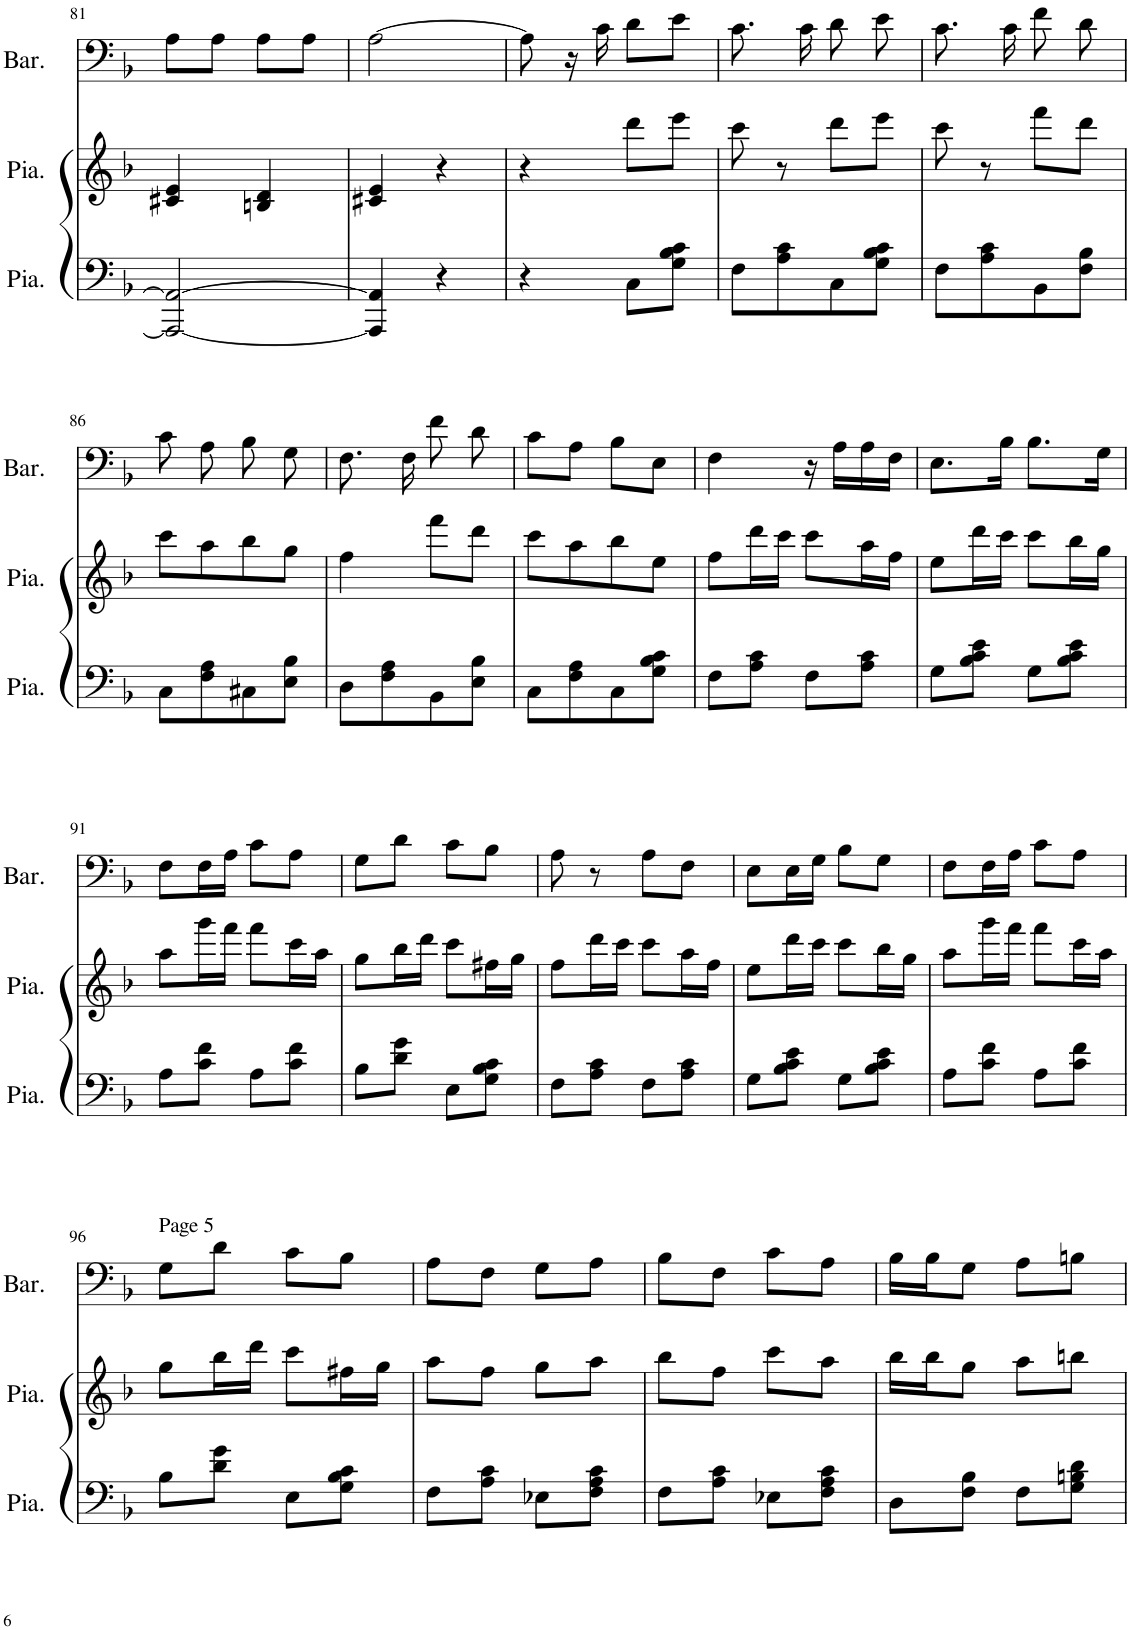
**kern	**kern	**kern
*part3	*part2	*part1
*staff3	*staff2	*staff1
*I"Piano	*I"Piano	*I"Baryton
*I'Pia.	*I'Pia.	*I'Bar.
!!LO:PB:g=z
*clefF4	*clefG2	*clefF4
*k[b-]	*k[b-]	*k[b-]
*M2/4	*M2/4	*M2/4
=81	=81	=81
2AAA/_ 2AA/_	4c#X/ 4e/	8A\L
.	.	8A\J
.	4Bn/ 4d/	8A\L
.	.	8A\J
=82	=82	=82
4AAA/] 4AA/]	4c#X/ 4e/	[2A\
4r	4r	.
=83	=83	=83
4r	4r	8A\]
.	.	16r
.	.	16c\
8C\L	8ddd\L	8d\L
8G\ 8B-\ 8c\J	8eee\J	8e\J
=84	=84	=84
8F\L	8ccc\	8.c\
8A\ 8c\	8r	.
.	.	16c\
8C\	8ddd\L	8d\
8G\ 8B-\ 8c\J	8eee\J	8e\
=85	=85	=85
8F\L	8ccc\	8.c\
8A\ 8c\	8r	.
.	.	16c\
8BB-\	8fff\L	8f\
8F\ 8B-\J	8ddd\J	8d\
!!LO:LB:g=z
=86	=86	=86
8C\L	8ccc\L	8c\
8F\ 8A\	8aa\	8A\
8C#X\	8bb-\	8B-\
8E\ 8B-\J	8gg\J	8G\
=87	=87	=87
8D\L	4ff\	8.F\
8F\ 8A\	.	.
.	.	16F\
8BB-\	8fff\L	8f\
8E\ 8B-\J	8ddd\J	8d\
=88	=88	=88
8C\L	8ccc\L	8c\L
8F\ 8A\	8aa\	8A\J
8C\	8bb-\	8B-\L
8G\ 8B-\ 8c\J	8ee\J	8E\J
=89	=89	=89
8F\L	8ff\L	4F\
8A\ 8c\J	16ddd\L	.
.	16ccc\JJ	.
8F\L	8ccc\L	16r
.	.	16A\LL
8A\ 8c\J	16aa\L	16A\
.	16ff\JJ	16F\JJ
=90	=90	=90
8G\L	8ee\L	8.E\L
8B-\ 8c\ 8e\J	16ddd\L	.
.	16ccc\JJ	16B-\Jk
8G\L	8ccc\L	8.B-\L
8B-\ 8c\ 8e\J	16bb-\L	.
.	16gg\JJ	16G\Jk
!!LO:LB:g=z
=91	=91	=91
8A\L	8aa\L	8F\L
8c\ 8f\J	16ggg\L	16F\L
.	16fff\JJ	16A\JJ
8A\L	8fff\L	8c\L
8c\ 8f\J	16ccc\L	8A\J
.	16aa\JJ	.
=92	=92	=92
8B-\L	8gg\L	8G\L
8d\ 8g\J	16bb-\L	8d\J
.	16ddd\JJ	.
8E\L	8ccc\L	8c\L
8G\ 8B-\ 8c\J	16ff#X\L	8B-\J
.	16gg\JJ	.
=93	=93	=93
8F\L	8ff\L	8A\
8A\ 8c\J	16ddd\L	8r
.	16ccc\JJ	.
8F\L	8ccc\L	8A\L
8A\ 8c\J	16aa\L	8F\J
.	16ff\JJ	.
=94	=94	=94
8G\L	8ee\L	8E\L
8B-\ 8c\ 8e\J	16ddd\L	16E\L
.	16ccc\JJ	16G\JJ
8G\L	8ccc\L	8B-\L
8B-\ 8c\ 8e\J	16bb-\L	8G\J
.	16gg\JJ	.
=95	=95	=95
8A\L	8aa\L	8F\L
8c\ 8f\J	16ggg\L	16F\L
.	16fff\JJ	16A\JJ
8A\L	8fff\L	8c\L
8c\ 8f\J	16ccc\L	8A\J
.	16aa\JJ	.
!!LO:LB:g=z
=96	=96	=96
!	!	!LO:TX:a:t=Page 5
8B-\L	8gg\L	8G\L
8d\ 8g\J	16bb-\L	8d\J
.	16ddd\JJ	.
8E\L	8ccc\L	8c\L
8G\ 8B-\ 8c\J	16ff#X\L	8B-\J
.	16gg\JJ	.
=97	=97	=97
8F\L	8aa\L	8A\L
8A\ 8c\J	8ff\J	8F\J
8E-X\L	8gg\L	8G\L
8F\ 8A\ 8c\J	8aa\J	8A\J
=98	=98	=98
8F\L	8bb-\L	8B-\L
8A\ 8c\J	8ff\J	8F\J
8E-X\L	8ccc\L	8c\L
8F\ 8A\ 8c\J	8aa\J	8A\J
=99	=99	=99
8D\L	16bb-\LL	16B-\LL
.	16bb-\J	16B-\J
8F\ 8B-\J	8gg\J	8G\J
8F\L	8aa\L	8A\L
8G\ 8Bn\ 8d\J	8bbn\J	8Bn\J
=	=	=
*-	*-	*-
